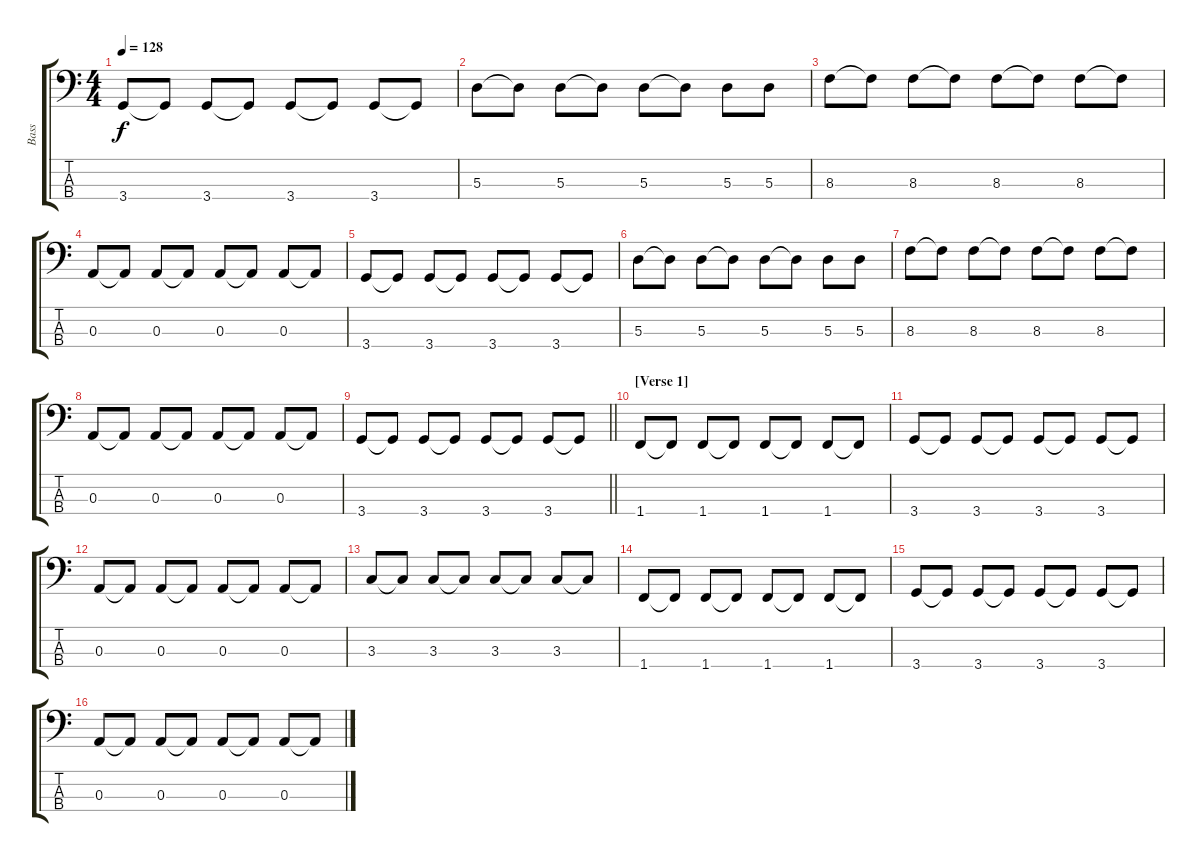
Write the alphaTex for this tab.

\track ("Bass" "Bass") {instrument electricbassfinger}
\staff {score tabs}
\tuning (G2 D2 A1 E1) {hide}
\ts (4 4)
\tempo 128
\clef f4
\ks c
3.4.8{dy f} 3.4{t}.8 3.4.8 3.4{t}.8 3.4.8 3.4{t}.8 3.4.8 3.4{t}.8 |
5.3.8 5.3{t}.8 5.3.8 5.3{t}.8 5.3.8 5.3{t}.8 5.3.8 5.3.8 |
8.3.8 8.3{t}.8 8.3.8 8.3{t}.8 8.3.8 8.3{t}.8 8.3.8 8.3{t}.8 |
0.3.8 0.3{t}.8 0.3.8 0.3{t}.8 0.3.8 0.3{t}.8 0.3.8 0.3{t}.8 |
3.4.8 3.4{t}.8 3.4.8 3.4{t}.8 3.4.8 3.4{t}.8 3.4.8 3.4{t}.8 |
5.3.8 5.3{t}.8 5.3.8 5.3{t}.8 5.3.8 5.3{t}.8 5.3.8 5.3.8 |
8.3.8 8.3{t}.8 8.3.8 8.3{t}.8 8.3.8 8.3{t}.8 8.3.8 8.3{t}.8 |
0.3.8 0.3{t}.8 0.3.8 0.3{t}.8 0.3.8 0.3{t}.8 0.3.8 0.3{t}.8 |
\barLineRight lightlight
3.4.8 3.4{t}.8 3.4.8 3.4{t}.8 3.4.8 3.4{t}.8 3.4.8 3.4{t}.8 |
\section ("" "[Verse 1]")
1.4.8 1.4{t}.8 1.4.8 1.4{t}.8 1.4.8 1.4{t}.8 1.4.8 1.4{t}.8 |
3.4.8 3.4{t}.8 3.4.8 3.4{t}.8 3.4.8 3.4{t}.8 3.4.8 3.4{t}.8 |
0.3.8 0.3{t}.8 0.3.8 0.3{t}.8 0.3.8 0.3{t}.8 0.3.8 0.3{t}.8 |
3.3.8 3.3{t}.8 3.3.8 3.3{t}.8 3.3.8 3.3{t}.8 3.3.8 3.3{t}.8 |
1.4.8 1.4{t}.8 1.4.8 1.4{t}.8 1.4.8 1.4{t}.8 1.4.8 1.4{t}.8 |
3.4.8 3.4{t}.8 3.4.8 3.4{t}.8 3.4.8 3.4{t}.8 3.4.8 3.4{t}.8 |
0.3.8 0.3{t}.8 0.3.8 0.3{t}.8 0.3.8 0.3{t}.8 0.3.8 0.3{t}.8
